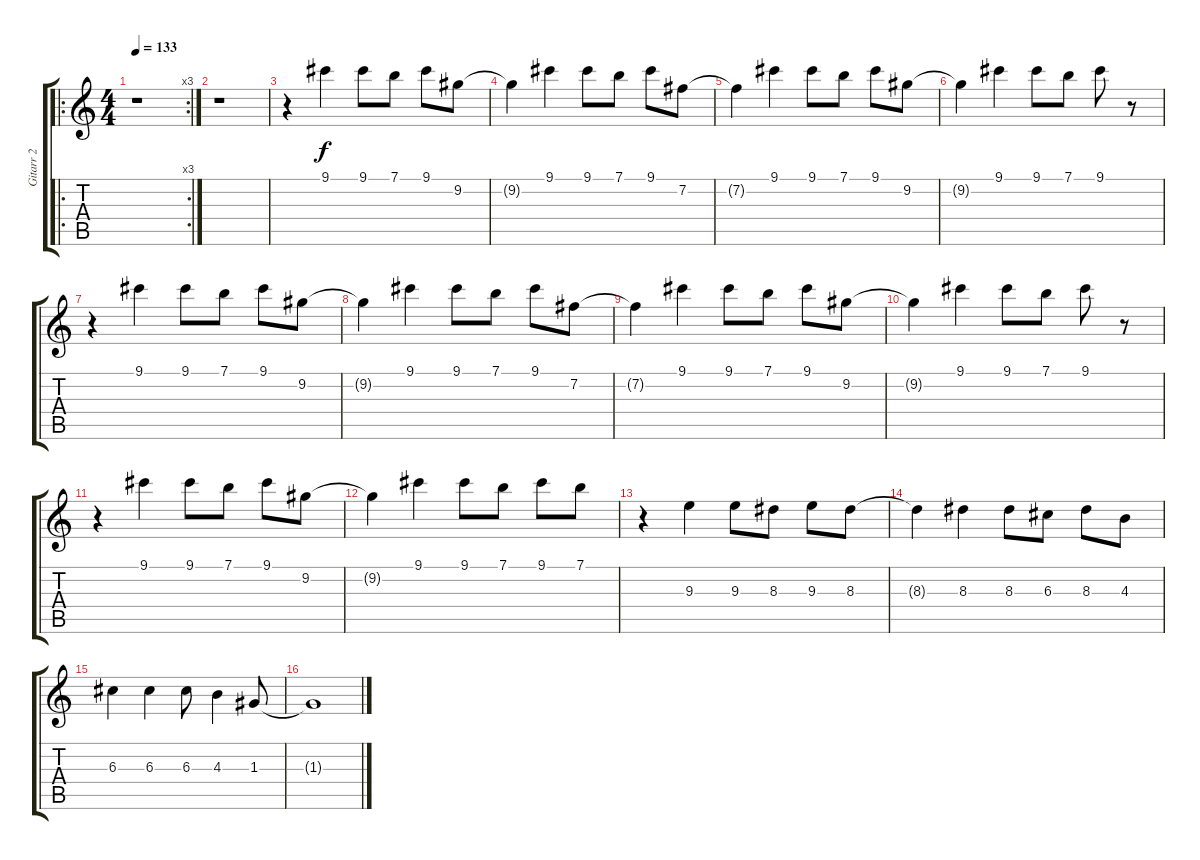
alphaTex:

\track ("Gitarr 2" "Gitarr 2") {instrument distortionguitar}
\staff {score tabs}
\tuning (E4 B3 G3 D3 A2 E2) {hide}
\ro
\rc 3
\ts (4 4)
\tempo 133
\clef g2
\ks c
r.1{dy f instrument distortionguitar} |
r.1 |
r.4 9.1.4 9.1.8 7.1.8 9.1.8 9.2.8 |
9.2{t}.4 9.1.4 9.1.8 7.1.8 9.1.8 7.2.8 |
7.2{t}.4 9.1.4 9.1.8 7.1.8 9.1.8 9.2.8 |
9.2{t}.4 9.1.4 9.1.8 7.1.8 9.1.8 r.8 |
r.4 9.1.4 9.1.8 7.1.8 9.1.8 9.2.8 |
9.2{t}.4 9.1.4 9.1.8 7.1.8 9.1.8 7.2.8 |
7.2{t}.4 9.1.4 9.1.8 7.1.8 9.1.8 9.2.8 |
9.2{t}.4 9.1.4 9.1.8 7.1.8 9.1.8 r.8 |
r.4 9.1.4 9.1.8 7.1.8 9.1.8 9.2.8 |
9.2{t}.4 9.1.4 9.1.8 7.1.8 9.1.8 7.1.8 |
r.4 9.3.4 9.3.8 8.3.8 9.3.8 8.3.8 |
8.3{t}.4 8.3.4 8.3.8 6.3.8 8.3.8 4.3.8 |
6.3.4 6.3.4 6.3.8 4.3.4 1.3.8 |
1.3{t}.1
